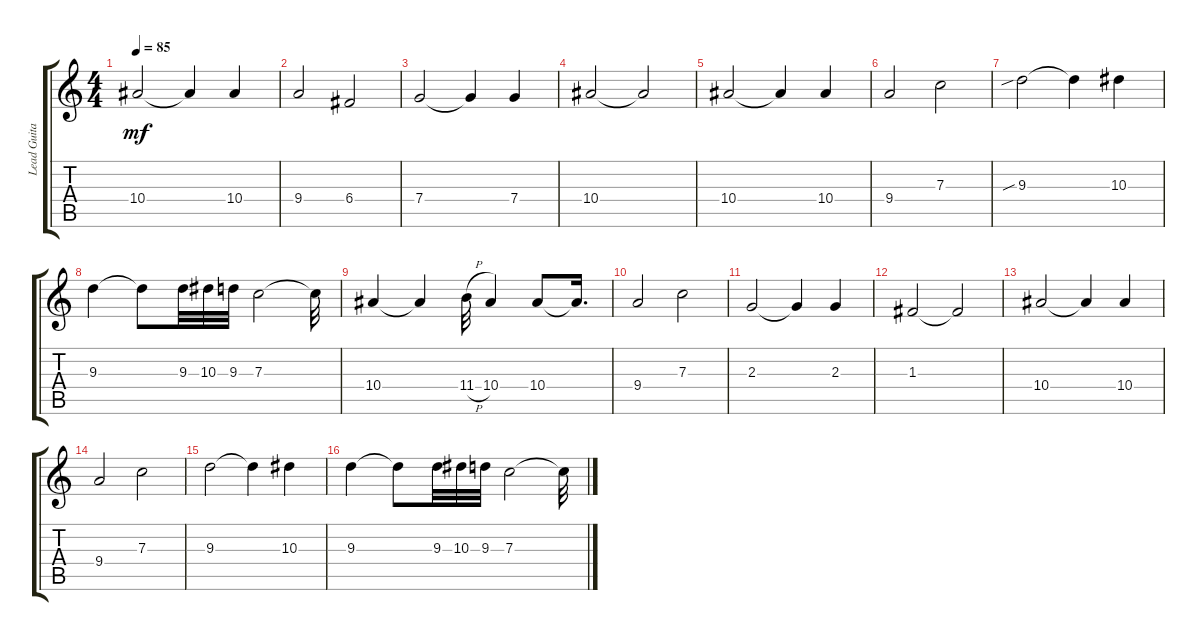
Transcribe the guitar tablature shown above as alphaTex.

\track ("Lead Guitar" "Lead Guita") {instrument distortionguitar}
\staff {score tabs}
\tuning (D4 A3 F3 C3 G2 C2) {hide}
\ts (4 4)
\tempo 85
\clef g2
\ks c
10.4.2{dy mf} 10.4{t}.4 10.4.4 |
9.4.2 6.4.2 |
7.4.2 7.4{t}.4 7.4.4 |
10.4.2 10.4{t}.2 |
10.4.2 10.4{t}.4 10.4.4 |
9.4.2 7.3.2 |
9.3{sib}.2 9.3{t}.4 10.3.4 |
9.3.4 9.3{t}.8 9.3.32 10.3.32 9.3.32 7.3.2 7.3{t}.32 |
10.4.4 10.4{t}.4 11.4{h}.32 10.4.4 10.4.8 10.4{t}.16{d} |
9.4.2 7.3.2 |
2.3.2 2.3{t}.4 2.3.4 |
1.3.2 1.3{t}.2 |
10.4.2 10.4{t}.4 10.4.4 |
9.4.2 7.3.2 |
9.3.2 9.3{t}.4 10.3.4 |
9.3.4 9.3{t}.8 9.3.32 10.3.32 9.3.32 7.3.2 7.3{t}.32
